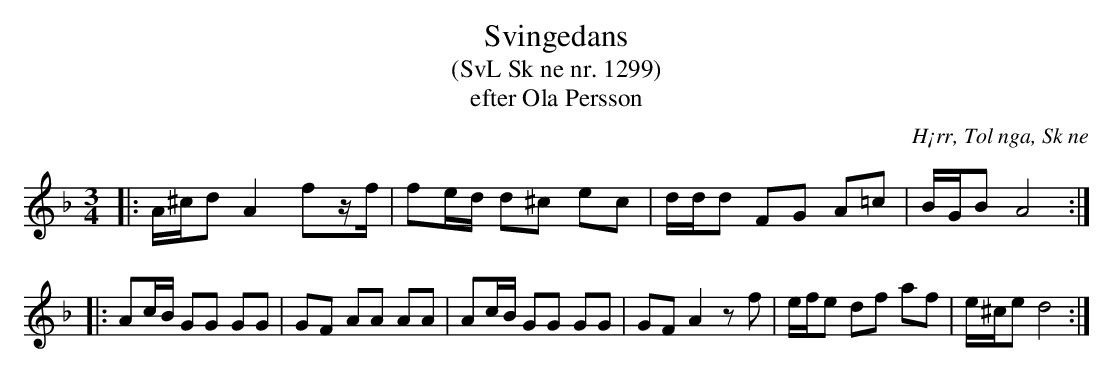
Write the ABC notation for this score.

X:1
T:Svingedans
T:(SvL Sk ne nr. 1299)
T:efter Ola Persson
O:H¡rr, Tol nga, Sk ne
M:3/4
L:1/16
K:Dm
|: A^cd2 A4 f2zf | f2ed d2^c2 e2c2 | ddd2 F2G2 A2=c2 | BGB2 A8 :|
|: A2cB G2G2 G2G2 | G2F2 A2A2 A2A2 | A2cB G2G2 G2G2 | G2F2 A4 z2 f2 | efe2 d2f2 a2f2 | e^ce2 d8 :|
